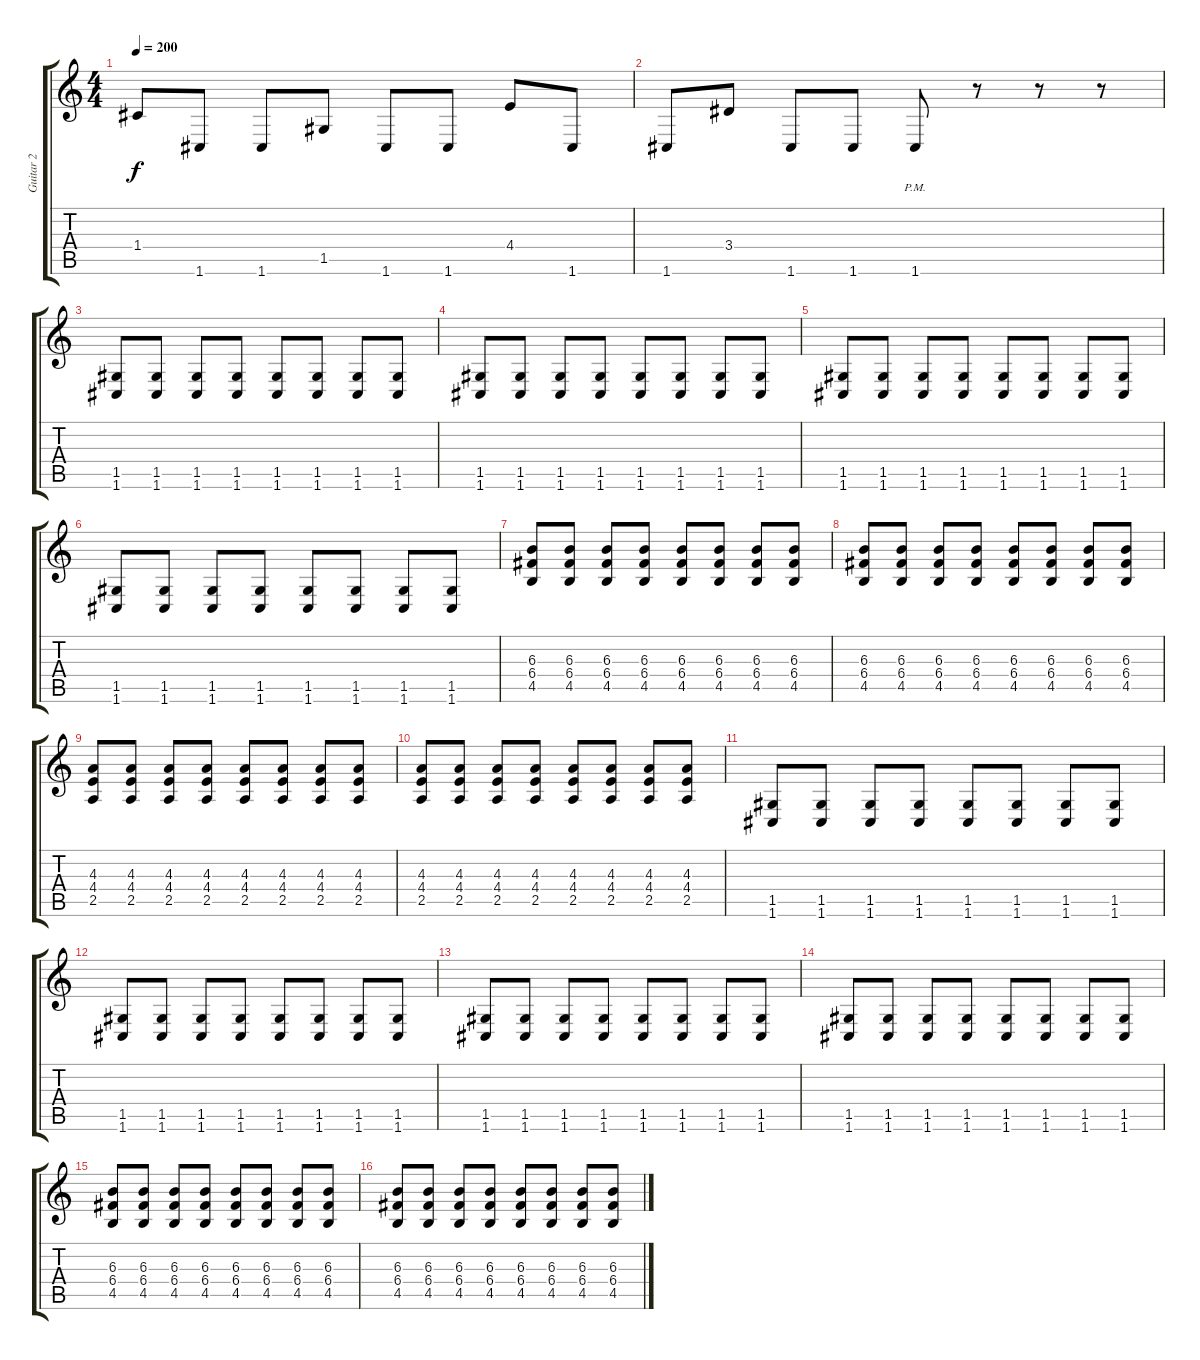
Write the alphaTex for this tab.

\track ("Guitar 2" "Guitar 2") {instrument distortionguitar}
\staff {score tabs}
\tuning (D4 A3 F3 C3 G2 C2) {hide}
\ts (4 4)
\tempo 200
\clef g2
\ks c
1.4.8{dy f} 1.6.8 1.6.8 1.5.8 1.6.8 1.6.8 4.4.8 1.6.8 |
1.6.8 3.4.8 1.6.8 1.6.8 1.6{pm}.8 r.8 r.8 r.8 |
(1.5 1.6).8{balance 8} (1.5 1.6).8 (1.5 1.6).8 (1.5 1.6).8 (1.5 1.6).8 (1.5 1.6).8 (1.5 1.6).8 (1.5 1.6).8 |
(1.5 1.6).8 (1.5 1.6).8 (1.5 1.6).8 (1.5 1.6).8 (1.5 1.6).8 (1.5 1.6).8 (1.5 1.6).8 (1.5 1.6).8 |
(1.5 1.6).8 (1.5 1.6).8 (1.5 1.6).8 (1.5 1.6).8 (1.5 1.6).8 (1.5 1.6).8 (1.5 1.6).8 (1.5 1.6).8 |
(1.5 1.6).8 (1.5 1.6).8 (1.5 1.6).8 (1.5 1.6).8 (1.5 1.6).8 (1.5 1.6).8 (1.5 1.6).8 (1.5 1.6).8 |
(6.3 6.4 4.5).8 (6.3 6.4 4.5).8 (6.3 6.4 4.5).8 (6.3 6.4 4.5).8 (6.3 6.4 4.5).8 (6.3 6.4 4.5).8 (6.3 6.4 4.5).8 (6.3 6.4 4.5).8 |
(6.3 6.4 4.5).8 (6.3 6.4 4.5).8 (6.3 6.4 4.5).8 (6.3 6.4 4.5).8 (6.3 6.4 4.5).8 (6.3 6.4 4.5).8 (6.3 6.4 4.5).8 (6.3 6.4 4.5).8 |
(4.3 4.4 2.5).8 (4.3 4.4 2.5).8 (4.3 4.4 2.5).8 (4.3 4.4 2.5).8 (4.3 4.4 2.5).8 (4.3 4.4 2.5).8 (4.3 4.4 2.5).8 (4.3 4.4 2.5).8 |
(4.3 4.4 2.5).8 (4.3 4.4 2.5).8 (4.3 4.4 2.5).8 (4.3 4.4 2.5).8 (4.3 4.4 2.5).8 (4.3 4.4 2.5).8 (4.3 4.4 2.5).8 (4.3 4.4 2.5).8 |
(1.5 1.6).8{balance 8} (1.5 1.6).8 (1.5 1.6).8 (1.5 1.6).8 (1.5 1.6).8 (1.5 1.6).8 (1.5 1.6).8 (1.5 1.6).8 |
(1.5 1.6).8 (1.5 1.6).8 (1.5 1.6).8 (1.5 1.6).8 (1.5 1.6).8 (1.5 1.6).8 (1.5 1.6).8 (1.5 1.6).8 |
(1.5 1.6).8 (1.5 1.6).8 (1.5 1.6).8 (1.5 1.6).8 (1.5 1.6).8 (1.5 1.6).8 (1.5 1.6).8 (1.5 1.6).8 |
(1.5 1.6).8 (1.5 1.6).8 (1.5 1.6).8 (1.5 1.6).8 (1.5 1.6).8 (1.5 1.6).8 (1.5 1.6).8 (1.5 1.6).8 |
(6.3 6.4 4.5).8 (6.3 6.4 4.5).8 (6.3 6.4 4.5).8 (6.3 6.4 4.5).8 (6.3 6.4 4.5).8 (6.3 6.4 4.5).8 (6.3 6.4 4.5).8 (6.3 6.4 4.5).8 |
(6.3 6.4 4.5).8 (6.3 6.4 4.5).8 (6.3 6.4 4.5).8 (6.3 6.4 4.5).8 (6.3 6.4 4.5).8 (6.3 6.4 4.5).8 (6.3 6.4 4.5).8 (6.3 6.4 4.5).8
